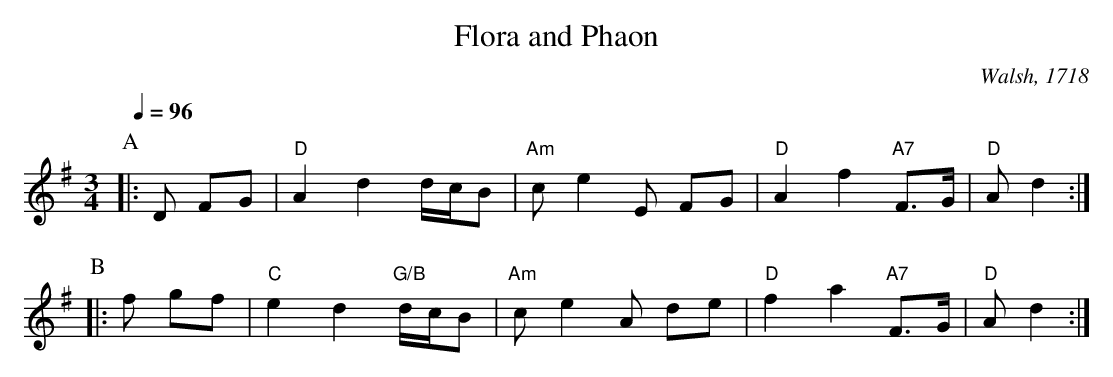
X:1
T: Flora and Phaon
C: Walsh, 1718
L: 1/8	% originally 1/4
M: 3/4	% originally 3/2
Q: 1/4=96	% originally 1/2=94
K: Dmix
P: A
|: D FG | "D"A2 d2 d/c/B | "Am"c e2 E FG | "D"A2 f2 "A7"F>G | "D"Ad2 :|
P:B
|: f gf | "C"e2 d2 "G/B"d/c/B | "Am" ce2 A de | "D"f2 a2 "A7"F>G | "D"Ad2 :|
